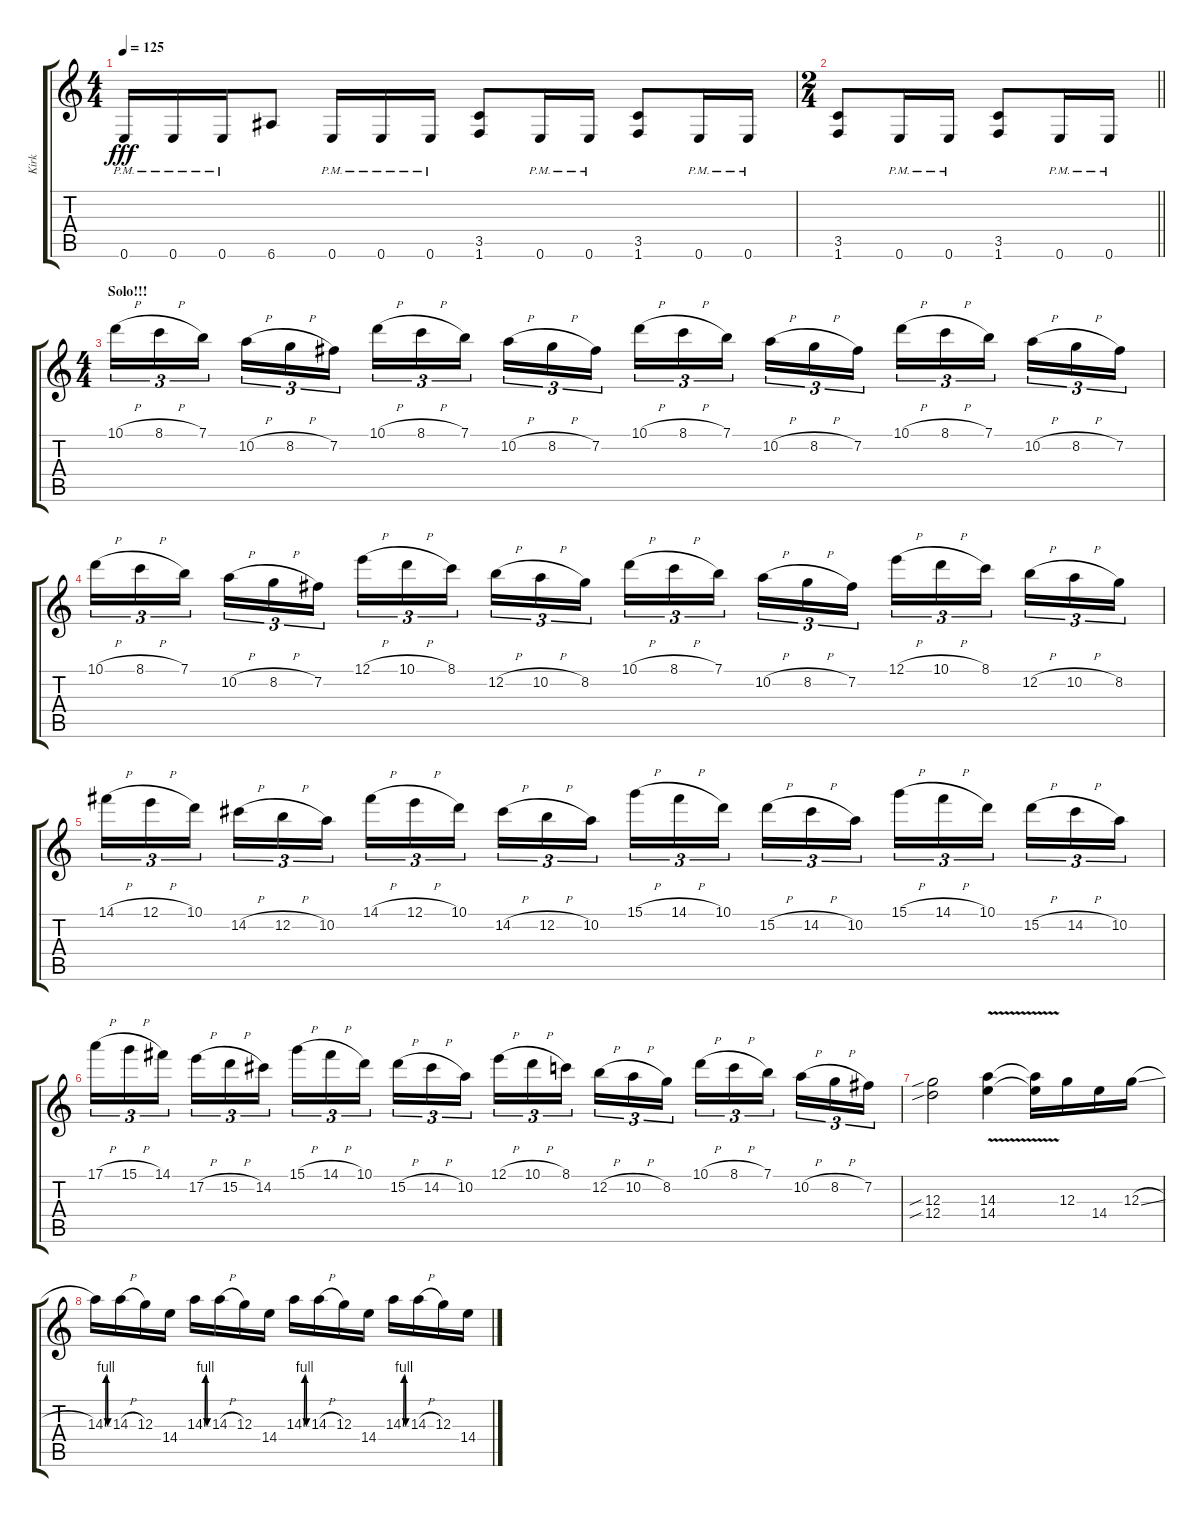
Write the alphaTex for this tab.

\track ("Kirk" "Kirk") {instrument distortionguitar}
\staff {score tabs}
\tuning (E4 B3 G3 D3 A2 E2) {hide}
\ts (4 4)
\tempo 125
\clef g2
\ks c
0.6{pm}.16{dy fff} 0.6{pm}.16 0.6{pm}.16 6.6.8 0.6{pm}.16 0.6{pm}.16 0.6{pm}.16 (3.5 1.6).8 0.6{pm}.16 0.6{pm}.16 (3.5 1.6).8 0.6{pm}.16 0.6{pm}.16 |
\ts (2 4)
\barLineRight lightlight
(3.5 1.6).8 0.6{pm}.16 0.6{pm}.16 (3.5 1.6).8 0.6{pm}.16 0.6{pm}.16 |
\ts (4 4)
\section ("" "Solo!!!")
10.1{h}.16{tu (3 2) balance 8} 8.1{h}.16{tu (3 2)} 7.1.16{tu (3 2) beam splitsecondary} 10.2{h}.16{tu (3 2)} 8.2{h}.16{tu (3 2)} 7.2.16{tu (3 2)} 10.1{h}.16{tu (3 2)} 8.1{h}.16{tu (3 2)} 7.1.16{tu (3 2) beam splitsecondary} 10.2{h}.16{tu (3 2)} 8.2{h}.16{tu (3 2)} 7.2.16{tu (3 2)} 10.1{h}.16{tu (3 2)} 8.1{h}.16{tu (3 2)} 7.1.16{tu (3 2) beam splitsecondary} 10.2{h}.16{tu (3 2)} 8.2{h}.16{tu (3 2)} 7.2.16{tu (3 2)} 10.1{h}.16{tu (3 2)} 8.1{h}.16{tu (3 2)} 7.1.16{tu (3 2) beam splitsecondary} 10.2{h}.16{tu (3 2)} 8.2{h}.16{tu (3 2)} 7.2.16{tu (3 2)} |
10.1{h}.16{tu (3 2)} 8.1{h}.16{tu (3 2)} 7.1.16{tu (3 2) beam splitsecondary} 10.2{h}.16{tu (3 2)} 8.2{h}.16{tu (3 2)} 7.2.16{tu (3 2)} 12.1{h}.16{tu (3 2)} 10.1{h}.16{tu (3 2)} 8.1.16{tu (3 2) beam splitsecondary} 12.2{h}.16{tu (3 2)} 10.2{h}.16{tu (3 2)} 8.2.16{tu (3 2)} 10.1{h}.16{tu (3 2)} 8.1{h}.16{tu (3 2)} 7.1.16{tu (3 2) beam splitsecondary} 10.2{h}.16{tu (3 2)} 8.2{h}.16{tu (3 2)} 7.2.16{tu (3 2)} 12.1{h}.16{tu (3 2)} 10.1{h}.16{tu (3 2)} 8.1.16{tu (3 2) beam splitsecondary} 12.2{h}.16{tu (3 2)} 10.2{h}.16{tu (3 2)} 8.2.16{tu (3 2)} |
14.1{h}.16{tu (3 2)} 12.1{h}.16{tu (3 2)} 10.1.16{tu (3 2) beam splitsecondary} 14.2{h}.16{tu (3 2)} 12.2{h}.16{tu (3 2)} 10.2.16{tu (3 2)} 14.1{h}.16{tu (3 2)} 12.1{h}.16{tu (3 2)} 10.1.16{tu (3 2) beam splitsecondary} 14.2{h}.16{tu (3 2)} 12.2{h}.16{tu (3 2)} 10.2.16{tu (3 2)} 15.1{h}.16{tu (3 2)} 14.1{h}.16{tu (3 2)} 10.1.16{tu (3 2) beam splitsecondary} 15.2{h}.16{tu (3 2)} 14.2{h}.16{tu (3 2)} 10.2.16{tu (3 2)} 15.1{h}.16{tu (3 2)} 14.1{h}.16{tu (3 2)} 10.1.16{tu (3 2) beam splitsecondary} 15.2{h}.16{tu (3 2)} 14.2{h}.16{tu (3 2)} 10.2.16{tu (3 2)} |
17.1{h}.16{tu (3 2)} 15.1{h}.16{tu (3 2)} 14.1.16{tu (3 2) beam splitsecondary} 17.2{h}.16{tu (3 2)} 15.2{h}.16{tu (3 2)} 14.2.16{tu (3 2)} 15.1{h}.16{tu (3 2)} 14.1{h}.16{tu (3 2)} 10.1.16{tu (3 2) beam splitsecondary} 15.2{h}.16{tu (3 2)} 14.2{h}.16{tu (3 2)} 10.2.16{tu (3 2)} 12.1{h}.16{tu (3 2)} 10.1{h}.16{tu (3 2)} 8.1.16{tu (3 2) beam splitsecondary} 12.2{h}.16{tu (3 2)} 10.2{h}.16{tu (3 2)} 8.2.16{tu (3 2)} 10.1{h}.16{tu (3 2)} 8.1{h}.16{tu (3 2)} 7.1.16{tu (3 2) beam splitsecondary} 10.2{h}.16{tu (3 2)} 8.2{h}.16{tu (3 2)} 7.2.16{tu (3 2)} |
(12.3{sib} 12.4{sib}).2 (14.3{v} 14.4).4 (14.3{t} 14.4{t}).16 12.3.16 14.4.16 12.3{sl}.16 |
14.3{be (custom 0 0 15 4 30 4 45 0 60 0)}.16 14.3{h}.16 12.3.16 14.4.16 14.3{be (custom 0 0 15 4 30 4 45 0 60 0)}.16 14.3{h}.16 12.3.16 14.4.16 14.3{be (custom 0 0 15 4 30 4 45 0 60 0)}.16 14.3{h}.16 12.3.16 14.4.16 14.3{be (custom 0 0 15 4 30 4 45 0 60 0)}.16 14.3{h}.16 12.3.16 14.4.16
